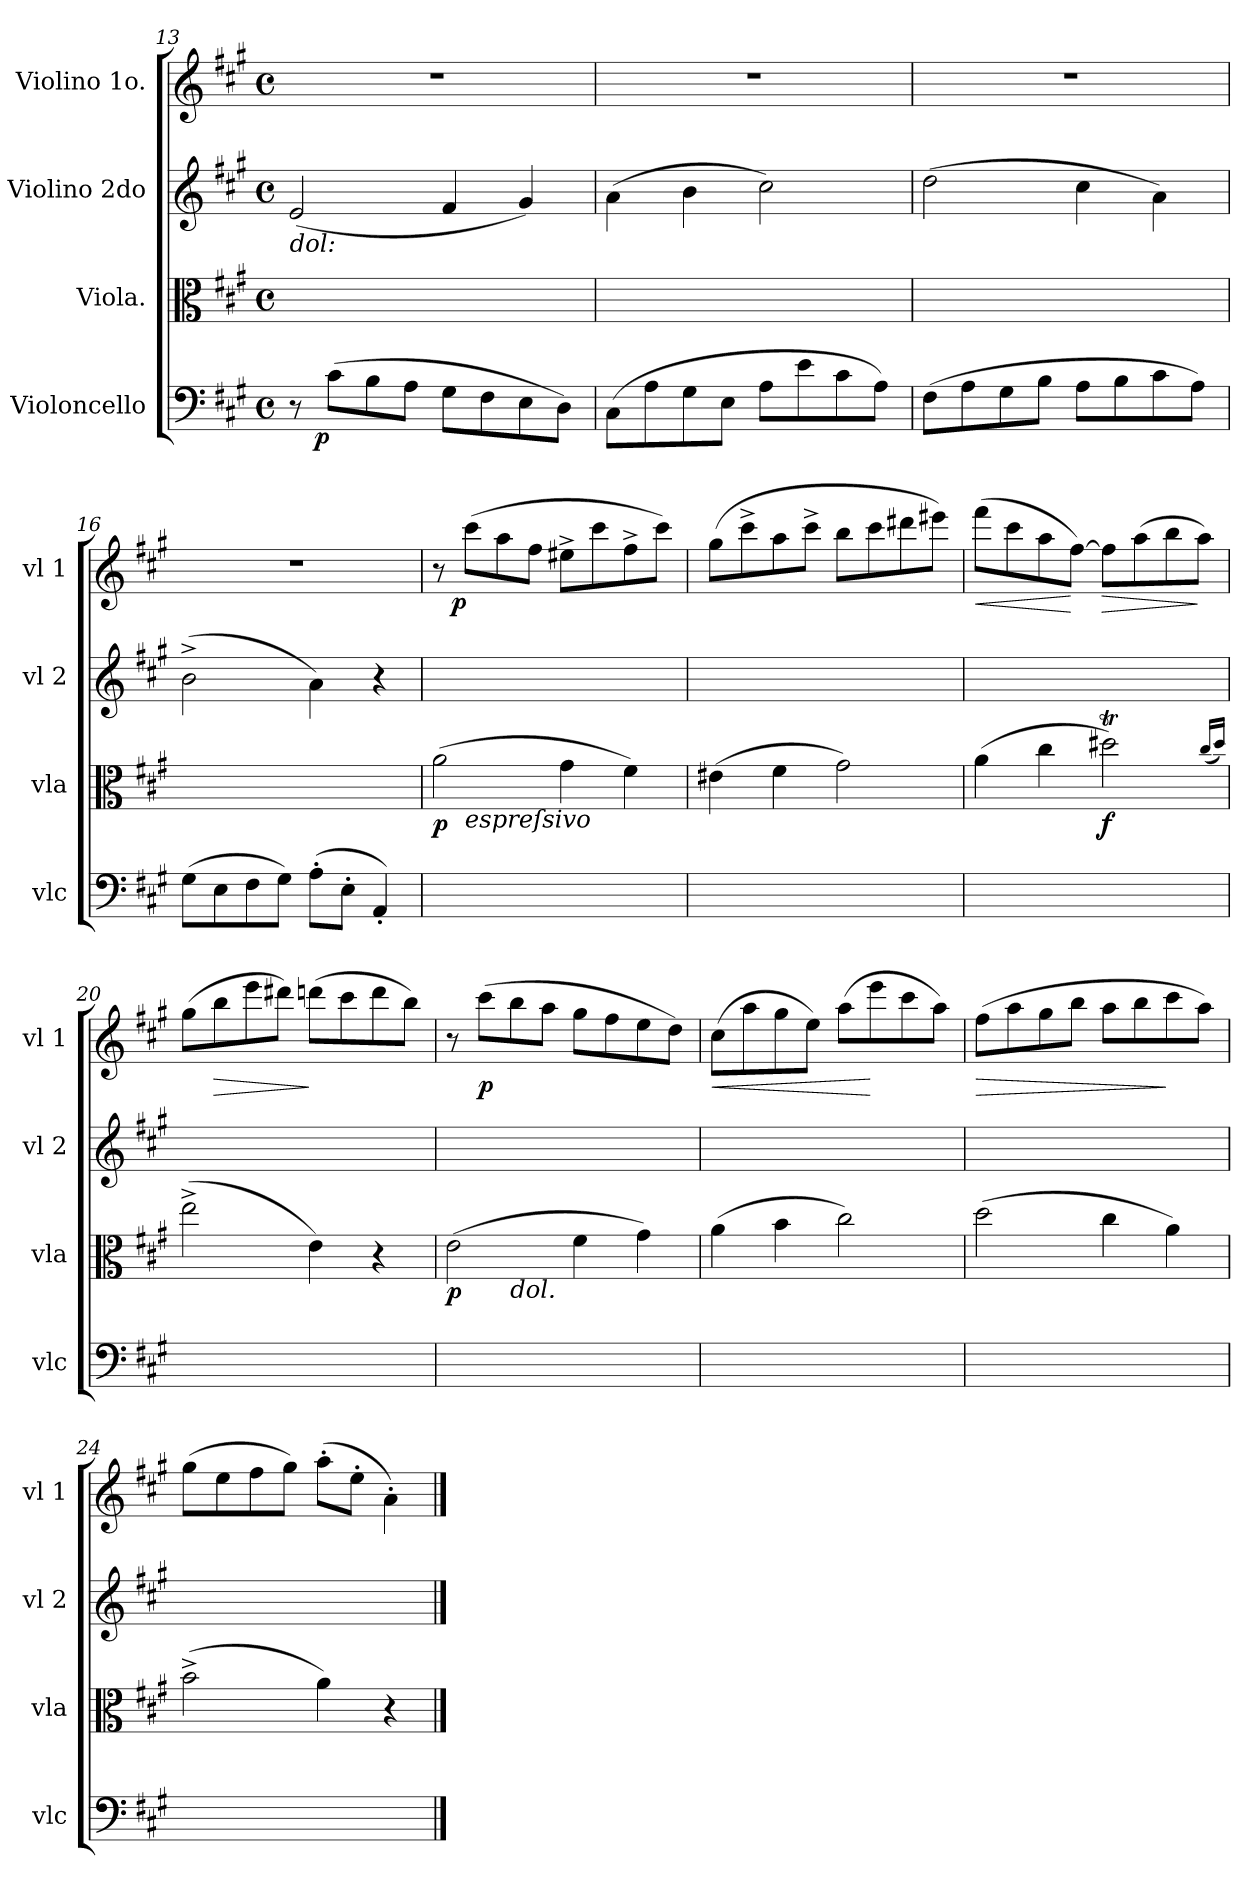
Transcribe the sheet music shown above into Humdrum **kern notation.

**kern	**dynam	**kern	**dynam	**kern	**kern	**dynam
*part4	*part4	*part3	*part3	*part2	*part1	*part1
*staff4	*staff4	*staff3	*staff3	*staff2	*staff1	*staff1
*I"Violoncello	*	*I"Viola.	*	*I"Violino 2do	*I"Violino 1o.	*
*I'vlc	*	*I'vla	*	*I'vl 2	*I'vl 1	*
*clefF4	*	*clefC3	*	*clefG2	*clefG2	*
*k[f#c#g#]	*	*k[f#c#g#]	*	*k[f#c#g#]	*k[f#c#g#]	*
*M4/4	*	*M4/4	*	*M4/4	*M4/4	*
*met(c)	*	*met(c)	*	*met(c)	*met(c)	*
=13	=13	=13	=13	=13	=13	=13
!	!	!	!	!LO:TX:b:i:t=dol&colon;	!	!
8r	.	1ryy	.	(>2e/	1r	.
!	!LO:DY:b:rj	!	!	!	!	!
(>8c#\L	p	.	.	.	.	.
8B\	.	.	.	.	.	.
8A\J	.	.	.	.	.	.
8G#\L	.	.	.	4f#/	.	.
8F#\	.	.	.	.	.	.
8E\	.	.	.	4g#/)	.	.
8D\J)	.	.	.	.	.	.
=14	=14	=14	=14	=14	=14	=14
(>8C#\L	.	1ryy	.	(>4a\	1r	.
8A\	.	.	.	.	.	.
8G#\	.	.	.	4b\	.	.
8E\J	.	.	.	.	.	.
8A\L	.	.	.	2cc#\)	.	.
8e\	.	.	.	.	.	.
8c#\	.	.	.	.	.	.
8A\J)	.	.	.	.	.	.
=15	=15	=15	=15	=15	=15	=15
(>8F#\L	.	1ryy	.	(>2dd\	1r	.
8A\	.	.	.	.	.	.
8G#\	.	.	.	.	.	.
8B\J	.	.	.	.	.	.
8A\L	.	.	.	4cc#\	.	.
8B\	.	.	.	.	.	.
8c#\	.	.	.	4a\)	.	.
8A\J)	.	.	.	.	.	.
=16	=16	=16	=16	=16	=16	=16
(>8G#\L	.	1ryy	.	(>2b^<\	1r	.
8E\	.	.	.	.	.	.
8F#\	.	.	.	.	.	.
8G#\J)	.	.	.	.	.	.
(>8A'>\L	.	.	.	4a\)	.	.
8E'>\J	.	.	.	.	.	.
4AA'</)	.	.	.	4r	.	.
=17	=17	=17	=17	=17	=17	=17
*	*	*^	*	*	*	*
1ryy	.	(>2a\	8ryy	p	1ryy	8r	.
!	!	!	!LO:TX:b:i:t=espreſsivo	!	!	!	!
!	!	!	!	!	!	!	!LO:DY:b:rj
.	.	.	2..ryy	.	.	(>8ccc#\L	p
.	.	.	.	.	.	8aa\	.
.	.	.	.	.	.	8ff#\J	.
.	.	4g#\	.	.	.	8ee#X^<\L	.
.	.	.	.	.	.	8ccc#\	.
.	.	4f#\)	.	.	.	8ff#^<\	.
.	.	.	.	.	.	8ccc#\J)	.
*	*	*v	*v	*	*	*	*
=18	=18	=18	=18	=18	=18	=18
1ryy	.	(>4e#X\	.	1ryy	(>8gg#\L	.
.	.	.	.	.	8ccc#^<\	.
.	.	4f#\	.	.	8aa\	.
.	.	.	.	.	8ccc#^<\J	.
.	.	2g#\)	.	.	8bb\L	.
.	.	.	.	.	8ccc#\	.
.	.	.	.	.	8ddd#X\	.
.	.	.	.	.	8eee#X\J)	.
=19	=19	=19	=19	=19	=19	=19
!	!	!	!	!	!	!LO:HP:b
1ryy	.	(>4a\	.	1ryy	(>8fff#\L	<
.	.	.	.	.	8ccc#\	.
.	.	4cc#\	.	.	8aa\	.
.	.	.	.	.	[8ff#\J)	[
!	!	!	!	!	!	!LO:HP:b
.	.	2dd#Xt\)	f	.	8ff#\L]	>
.	.	.	.	.	(>8aa\	.
.	.	.	.	.	8bb\	.
.	.	.	.	.	8aa\J)	]
.	.	(<16qqcc#/LL	.	.	.	.
.	.	16qqdd#/JJ)	.	.	.	.
=20	=20	=20	=20	=20	=20	=20
1ryy	.	(>2eeTTT^<\	.	1ryy	(>8gg#\L	.
!	!	!	!	!	!	!LO:HP:b
.	.	.	.	.	8bb\	>
.	.	.	.	.	8eee\	.
.	.	.	.	.	8ddd#X\J)	.
.	.	4e\)	.	.	(>8dddn\L	]
.	.	.	.	.	8ccc#\	.
.	.	4r	.	.	8ddd\	.
.	.	.	.	.	8bb\J)	.
=21	=21	=21	=21	=21	=21	=21
*	*	*^	*	*	*	*
1ryy	.	(>2e\	4ryy	p	1ryy	8r	.
.	.	.	.	.	.	(>8ccc#\L	p
!	!	!	!LO:TX:b:i:t=dol.	!	!	!	!
.	.	.	2.ryy	.	.	8bb\	.
.	.	.	.	.	.	8aa\J	.
.	.	4f#\	.	.	.	8gg#\L	.
.	.	.	.	.	.	8ff#\	.
.	.	4g#\)	.	.	.	8ee\	.
.	.	.	.	.	.	8dd\J)	.
=22	=22	=22	=22	=22	=22	=22	=22
!	!	!	!	!	!	!	!LO:HP:b
*	*	*v	*v	*	*	*	*
1ryy	.	(>4a\	.	1ryy	(>8cc#\L	<
.	.	.	.	.	8aa\	.
.	.	4b\	.	.	8gg#\	.
.	.	.	.	.	8ee\J)	.
.	.	2cc#\)	.	.	(>8aa\L	.
.	.	.	.	.	8eee\	[
.	.	.	.	.	8ccc#\	.
.	.	.	.	.	8aa\J)	.
=23	=23	=23	=23	=23	=23	=23
!	!	!	!	!	!	!LO:HP:b
1ryy	.	(>2dd\	.	1ryy	(>8ff#\L	>
.	.	.	.	.	8aa\	.
.	.	.	.	.	8gg#\	.
.	.	.	.	.	8bb\J	.
.	.	4cc#\	.	.	8aa\L	.
.	.	.	.	.	8bb\	.
.	.	4a\)	.	.	8ccc#\	]
.	.	.	.	.	8aa\J)	.
=24	=24	=24	=24	=24	=24	=24
1ryy	.	(>2b^<\	.	1ryy	(>8gg#\L	.
.	.	.	.	.	8ee\	.
.	.	.	.	.	8ff#\	.
.	.	.	.	.	8gg#\J)	.
.	.	4a\)	.	.	(>8aa'>\L	.
.	.	.	.	.	8ee'>\J	.
.	.	4r	.	.	4a'>\)	.
==	==	==	==	==	==	==
*-	*-	*-	*-	*-	*-	*-
